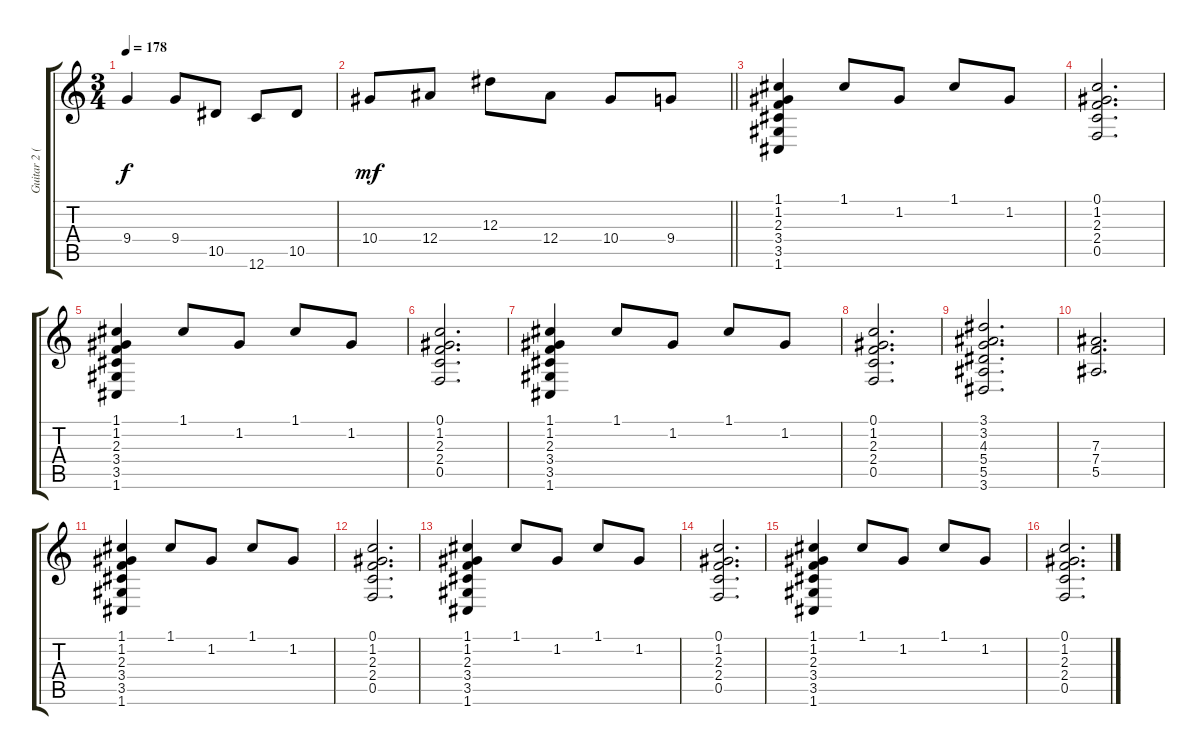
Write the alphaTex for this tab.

\track ("Guitar 2 (Lead)" "Guitar 2 (") {instrument distortionguitar}
\staff {score tabs}
\tuning (C4 G3 Eb3 Bb2 F2 C2) {hide}
\ts (3 4)
\tempo 178
\clef g2
\ks c
9.4.4{dy f} 9.4.8 10.5.8 12.6.8 10.5.8 |
\barLineRight lightlight
10.4.8{dy mf} 12.4.8 12.3.8 12.4.8 10.4.8 9.4.8 |
(1.1 1.2 2.3 3.4 3.5 1.6).4{volume 12 balance 8 instrument distortionguitar} 1.1.8 1.2.8 1.1.8 1.2.8 |
(0.1 1.2 2.3 2.4 0.5).2{d} |
(1.1 1.2 2.3 3.4 3.5 1.6).4 1.1.8 1.2.8 1.1.8 1.2.8 |
(0.1 1.2 2.3 2.4 0.5).2{d} |
(1.1 1.2 2.3 3.4 3.5 1.6).4 1.1.8 1.2.8 1.1.8 1.2.8 |
(0.1 1.2 2.3 2.4 0.5).2{d} |
(3.1 3.2 4.3 5.4 5.5 3.6).2{d} |
(7.3 7.4 5.5).2{d} |
(1.1 1.2 2.3 3.4 3.5 1.6).4 1.1.8 1.2.8 1.1.8 1.2.8 |
(0.1 1.2 2.3 2.4 0.5).2{d} |
(1.1 1.2 2.3 3.4 3.5 1.6).4 1.1.8 1.2.8 1.1.8 1.2.8 |
(0.1 1.2 2.3 2.4 0.5).2{d} |
(1.1 1.2 2.3 3.4 3.5 1.6).4 1.1.8 1.2.8 1.1.8 1.2.8 |
(0.1 1.2 2.3 2.4 0.5).2{d}
